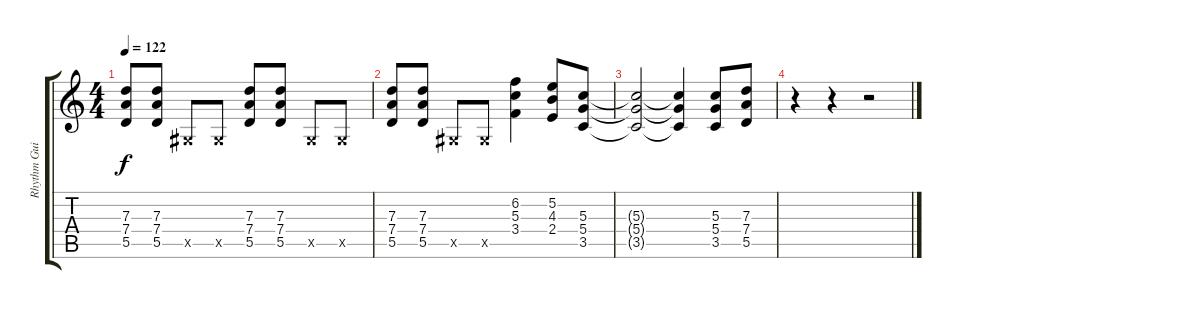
\track ("Rhythm Guitar" "Rhythm Gui") {instrument distortionguitar}
\staff {score tabs}
\tuning (E4 B3 G3 D3 A2 E2) {hide}
\ts (4 4)
\tempo 122
\clef g2
\ks c
(7.3 7.4 5.5).8{dy f} (7.3 7.4 5.5).8 -1.5{x}.8 -1.5{x}.8 (7.3 7.4 5.5).8 (7.3 7.4 5.5).8 -1.5{x}.8 -1.5{x}.8 |
(7.3 7.4 5.5).8 (7.3 7.4 5.5).8 -1.5{x}.8 -1.5{x}.8 (6.2 5.3 3.4).4 (5.2 4.3 2.4).8 (5.3 5.4 3.5).8 |
(5.3{t} 5.4{t} 3.5{t}).2 (5.3{t} 5.4{t} 3.5{t}).4 (5.3 5.4 3.5).8 (7.3 7.4 5.5).8 |
r.4 r.4 r.2
